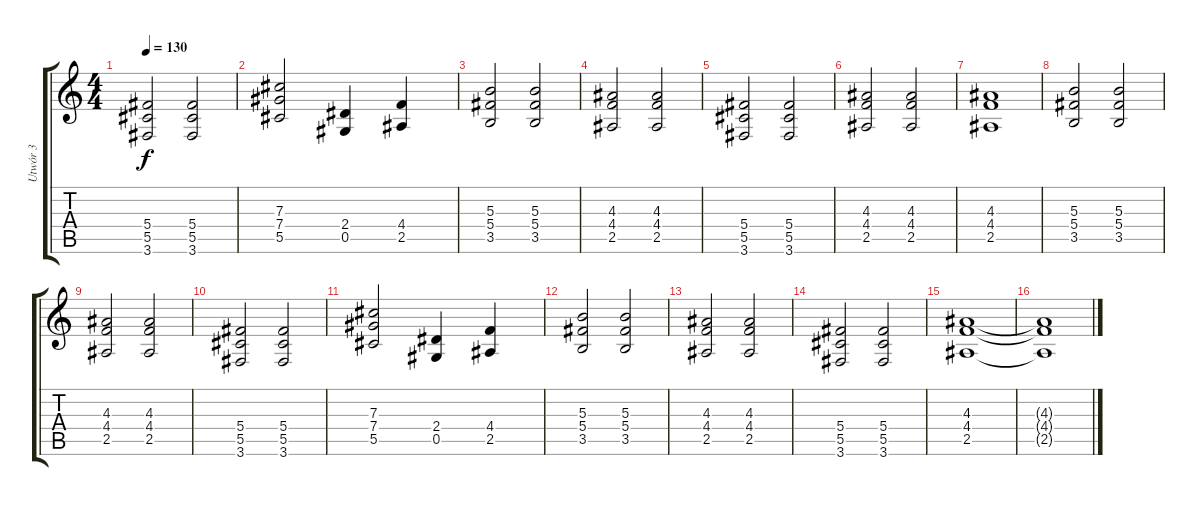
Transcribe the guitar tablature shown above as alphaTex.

\track ("Utwór 3" "Utwór 3") {instrument distortionguitar}
\staff {score tabs}
\tuning (Eb4 Bb3 Gb3 Db3 Ab2 Eb2) {hide}
\ts (4 4)
\tempo 130
\clef g2
\ks c
(5.4 5.5 3.6).2{dy f} (5.4 5.5 3.6).2 |
(7.3 7.4 5.5).2 (2.4 0.5).4 (4.4 2.5).4 |
(5.3 5.4 3.5).2 (5.3 5.4 3.5).2 |
(4.3 4.4 2.5).2 (4.3 4.4 2.5).2 |
(5.4 5.5 3.6).2 (5.4 5.5 3.6).2 |
(4.3 4.4 2.5).2 (4.3 4.4 2.5).2 |
(4.3 4.4 2.5).1 |
(5.3 5.4 3.5).2 (5.3 5.4 3.5).2 |
(4.3 4.4 2.5).2 (4.3 4.4 2.5).2 |
(5.4 5.5 3.6).2 (5.4 5.5 3.6).2 |
(7.3 7.4 5.5).2 (2.4 0.5).4 (4.4 2.5).4 |
(5.3 5.4 3.5).2 (5.3 5.4 3.5).2 |
(4.3 4.4 2.5).2 (4.3 4.4 2.5).2 |
(5.4 5.5 3.6).2 (5.4 5.5 3.6).2 |
(4.3 4.4 2.5).1 |
(4.3{t} 4.4{t} 2.5{t}).1
